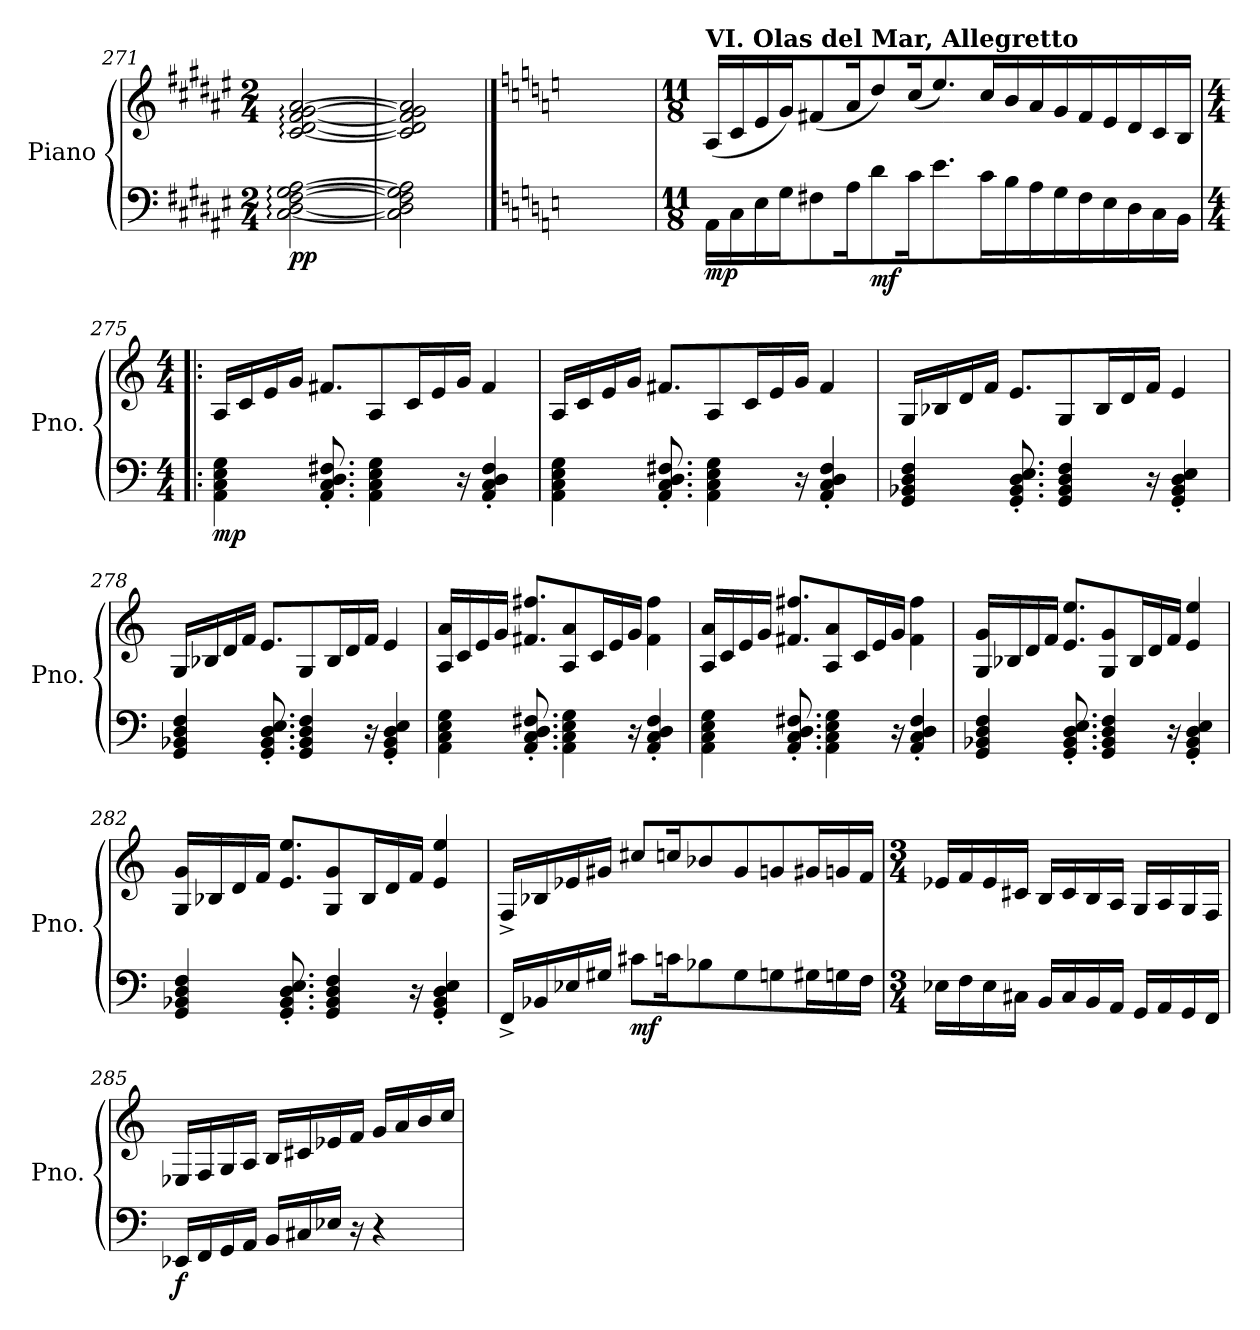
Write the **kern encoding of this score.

**kern	**kern	**dynam
*part1	*part1	*part1
*staff2	*staff1	*staff1/2
*I"Piano	*	*
*I'Pno.	*	*
*clefF4	*clefG2	*
*k[f#c#g#d#a#e#]	*k[f#c#g#d#a#e#]	*
*M2/4	*M2/4	*
=271	=271	=271
!	!	!LO:DY:b=2
[2C#\: [2D#\: [2F#\: [2G#\: [2A#\:	[2c#/: [2d#/: [2f#/: [2g#/: [2a#/:	pp
=272	=272	=272
2C#\] 2D#\] 2F#\] 2G#\] 2A#\]	2c#/] 2d#/] 2f#/] 2g#/] 2a#/]	.
==273	==273	==273
*k[]	*k[]	*
2ryy	2ryy	.
!!LO:LB:g=z
=274	=274	=274
*M11/8	*M11/8	*
!	!LO:TX:a:B:t=VI. Olas del Mar, Allegretto	!
!	!	!LO:DY:b=2
16AA\LL	(<16A/LL	mp
16C\	16c/	.
16E\	16e/	.
16G\J	16g/J)	.
8F#X\	(<8f#X/	.
16A\K	16a/K	.
!	!	!LO:DY:b=2
8d\	8dd/)	mf
16c\K	(<16cc/K	.
8.e\	8.ee/)	.
16c\L	16cc/L	.
16B\	16b/	.
16A\	16a/	.
16G\	16g/	.
16F#\	16f#/	.
16E\	16e/	.
16D\	16d/	.
16C\	16c/	.
16BB\JJ	16B/JJ	.
=275!|:	=275!|:	=275!|:
*M4/4	*M4/4	*
!	!	!LO:DY:b=2
4AA\ 4C\ 4E\ 4G\	16A/LL	mp
.	16c/	.
.	16e/	.
.	16g/JJ	.
8.AA/' 8.C/' 8.D/' 8.F#X/'	8.f#X/L	.
4AA\ 4C\ 4E\ 4G\	8A/	.
.	16c/L	.
.	16e/	.
16r	16g/JJ	.
4AA/' 4C/' 4D/' 4F#/'	4f#/	.
!!LO:LB:g=z
=276	=276	=276
4AA\ 4C\ 4E\ 4G\	16A/LL	.
.	16c/	.
.	16e/	.
.	16g/JJ	.
8.AA/' 8.C/' 8.D/' 8.F#X/'	8.f#X/L	.
4AA\ 4C\ 4E\ 4G\	8A/	.
.	16c/L	.
.	16e/	.
16r	16g/JJ	.
4AA/' 4C/' 4D/' 4F#/'	4f#/	.
=277	=277	=277
4GG/ 4BB-X/ 4D/ 4F/	16G/LL	.
.	16B-X/	.
.	16d/	.
.	16f/JJ	.
8.GG/' 8.BB-/' 8.D/' 8.E/'	8.e/L	.
4GG/ 4BB-/ 4D/ 4F/	8G/	.
.	16B-/L	.
.	16d/	.
16r	16f/JJ	.
4GG/' 4BB-/' 4D/' 4E/'	4e/	.
=278	=278	=278
4GG/ 4BB-X/ 4D/ 4F/	16G/LL	.
.	16B-X/	.
.	16d/	.
.	16f/JJ	.
8.GG/' 8.BB-/' 8.D/' 8.E/'	8.e/L	.
4GG/ 4BB-/ 4D/ 4F/	8G/	.
.	16B-/L	.
.	16d/	.
16r	16f/JJ	.
4GG/' 4BB-/' 4D/' 4E/'	4e/	.
!!LO:PB:g=z
=279	=279	=279
4AA\ 4C\ 4E\ 4G\	16A/ 16a/LL	.
.	16c/	.
.	16e/	.
.	16g/JJ	.
8.AA/' 8.C/' 8.D/' 8.F#X/'	8.f#X/ 8.ff#X/L	.
4AA\ 4C\ 4E\ 4G\	8A/ 8a/	.
.	16c/L	.
.	16e/	.
16r	16g/JJ	.
4AA/' 4C/' 4D/' 4F#/'	4f#\ 4ff#\	.
=280	=280	=280
4AA\ 4C\ 4E\ 4G\	16A/ 16a/LL	.
.	16c/	.
.	16e/	.
.	16g/JJ	.
8.AA/' 8.C/' 8.D/' 8.F#X/'	8.f#X/ 8.ff#X/L	.
4AA\ 4C\ 4E\ 4G\	8A/ 8a/	.
.	16c/L	.
.	16e/	.
16r	16g/JJ	.
4AA/' 4C/' 4D/' 4F#/'	4f#\ 4ff#\	.
=281	=281	=281
4GG/ 4BB-X/ 4D/ 4F/	16G/ 16g/LL	.
.	16B-X/	.
.	16d/	.
.	16f/JJ	.
8.GG/' 8.BB-/' 8.D/' 8.E/'	8.e/ 8.ee/L	.
4GG/ 4BB-/ 4D/ 4F/	8G/ 8g/	.
.	16B-/L	.
.	16d/	.
16r	16f/JJ	.
4GG/' 4BB-/' 4D/' 4E/'	4e/ 4ee/	.
!!LO:LB:g=z
=282	=282	=282
4GG/ 4BB-X/ 4D/ 4F/	16G/ 16g/LL	.
.	16B-X/	.
.	16d/	.
.	16f/JJ	.
8.GG/' 8.BB-/' 8.D/' 8.E/'	8.e/ 8.ee/L	.
4GG/ 4BB-/ 4D/ 4F/	8G/ 8g/	.
.	16B-/L	.
.	16d/	.
16r	16f/JJ	.
4GG/' 4BB-/' 4D/' 4E/'	4e/ 4ee/	.
=283	=283	=283
16FF^/LL	16F^/LL	.
16BB-X/	16B-X/	.
16E-X/	16e-X/	.
16G#X/JJ	16g#X/JJ	.
!	!	!LO:DY:b=2
8c#X\L	8cc#X/L	mf
16cn\K	16ccn/K	.
8B-X\	8b-X/	.
8G#\	8g#/	.
8Gn\	8gn/	.
16G#X\L	16g#X/L	.
16Gn\	16gn/	.
16F\JJ	16f/JJ	.
!!LO:LB:g=z
=284	=284	=284
*M3/4	*M3/4	*
16E-X\LL	16e-X/LL	.
16F\	16f/	.
16E-\	16e-/	.
16C#X\JJ	16c#X/JJ	.
16BB/LL	16B/LL	.
16C#/	16c#/	.
16BB/	16B/	.
16AA/JJ	16A/JJ	.
16GG/LL	16G/LL	.
16AA/	16A/	.
16GG/	16G/	.
16FF/JJ	16F/JJ	.
=285	=285	=285
!	!	!LO:DY:b=2
16EE-X/LL	16E-X/LL	f
16FF/	16F/	.
16GG/	16G/	.
16AA/JJ	16A/JJ	.
16BB/LL	16B/LL	.
16C#X/	16c#X/	.
16E-X/JJ	16e-X/	.
16r	16f/JJ	.
4r	16g/LL	.
.	16a/	.
.	16b/	.
.	16cc/JJ	.
=	=	=
*-	*-	*-
